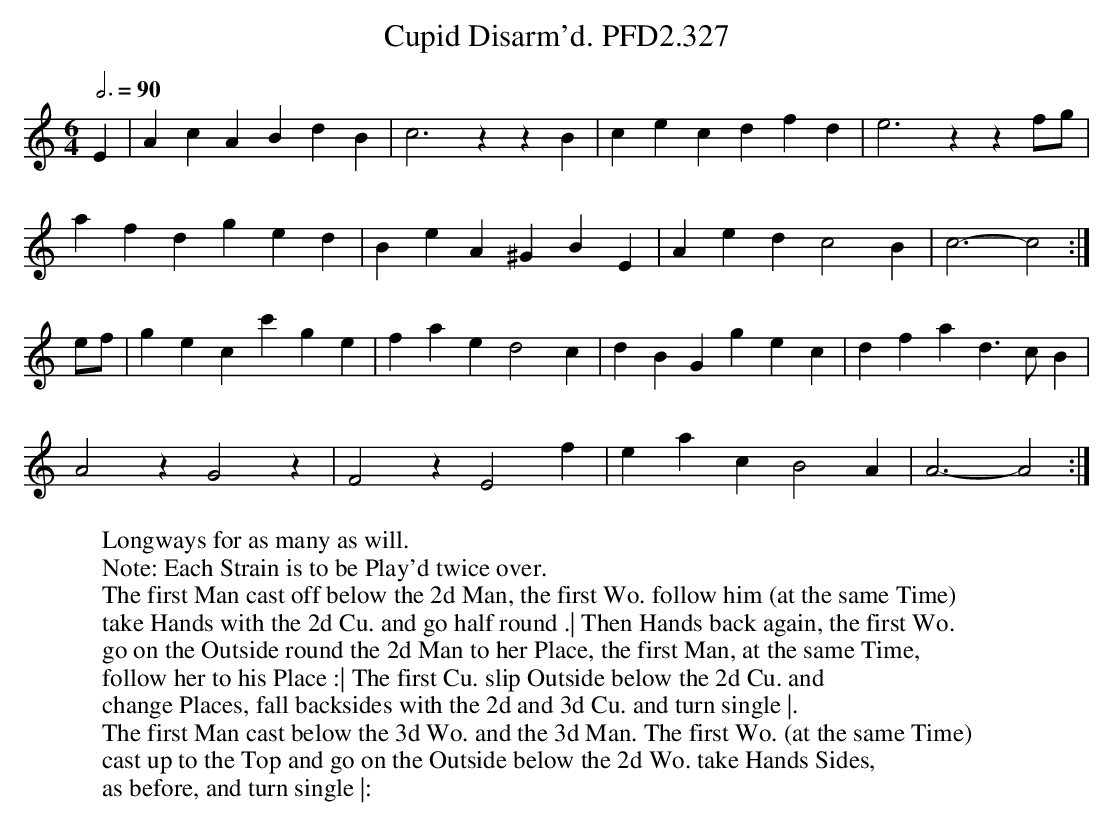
X:1
T:Cupid Disarm'd. PFD2.327
M:6/4
L:1/4
W:Longways for as many as will.
W:Note: Each Strain is to be Play'd twice over.
W:The first Man cast off below the 2d Man, the first Wo. follow him (at the same Time)
W:take Hands with the 2d Cu. and go half round .| Then Hands back again, the first Wo.
W:go on the Outside round the 2d Man to her Place, the first Man, at the same Time,
W:follow her to his Place :| The first Cu. slip Outside below the 2d Cu. and
W:change Places, fall backsides with the 2d and 3d Cu. and turn single |.
W:The first Man cast below the 3d Wo. and the 3d Man. The first Wo. (at the same Time)
W:cast up to the Top and go on the Outside below the 2d Wo. take Hands Sides,
W:as before, and turn single |:
Q:3/4=90
K:Am
E | AcA BdB | c3 zzB | cec dfd | e3 zzf/g/ |
afd ged | BeA ^GBE | Aed c2B | c3- c2 :|
e/f/ | gec c'ge | fae d2c | dBG gec | dfa d>cB |
A2z G2z | F2z E2f | eac B2A | A3- A2 :|
